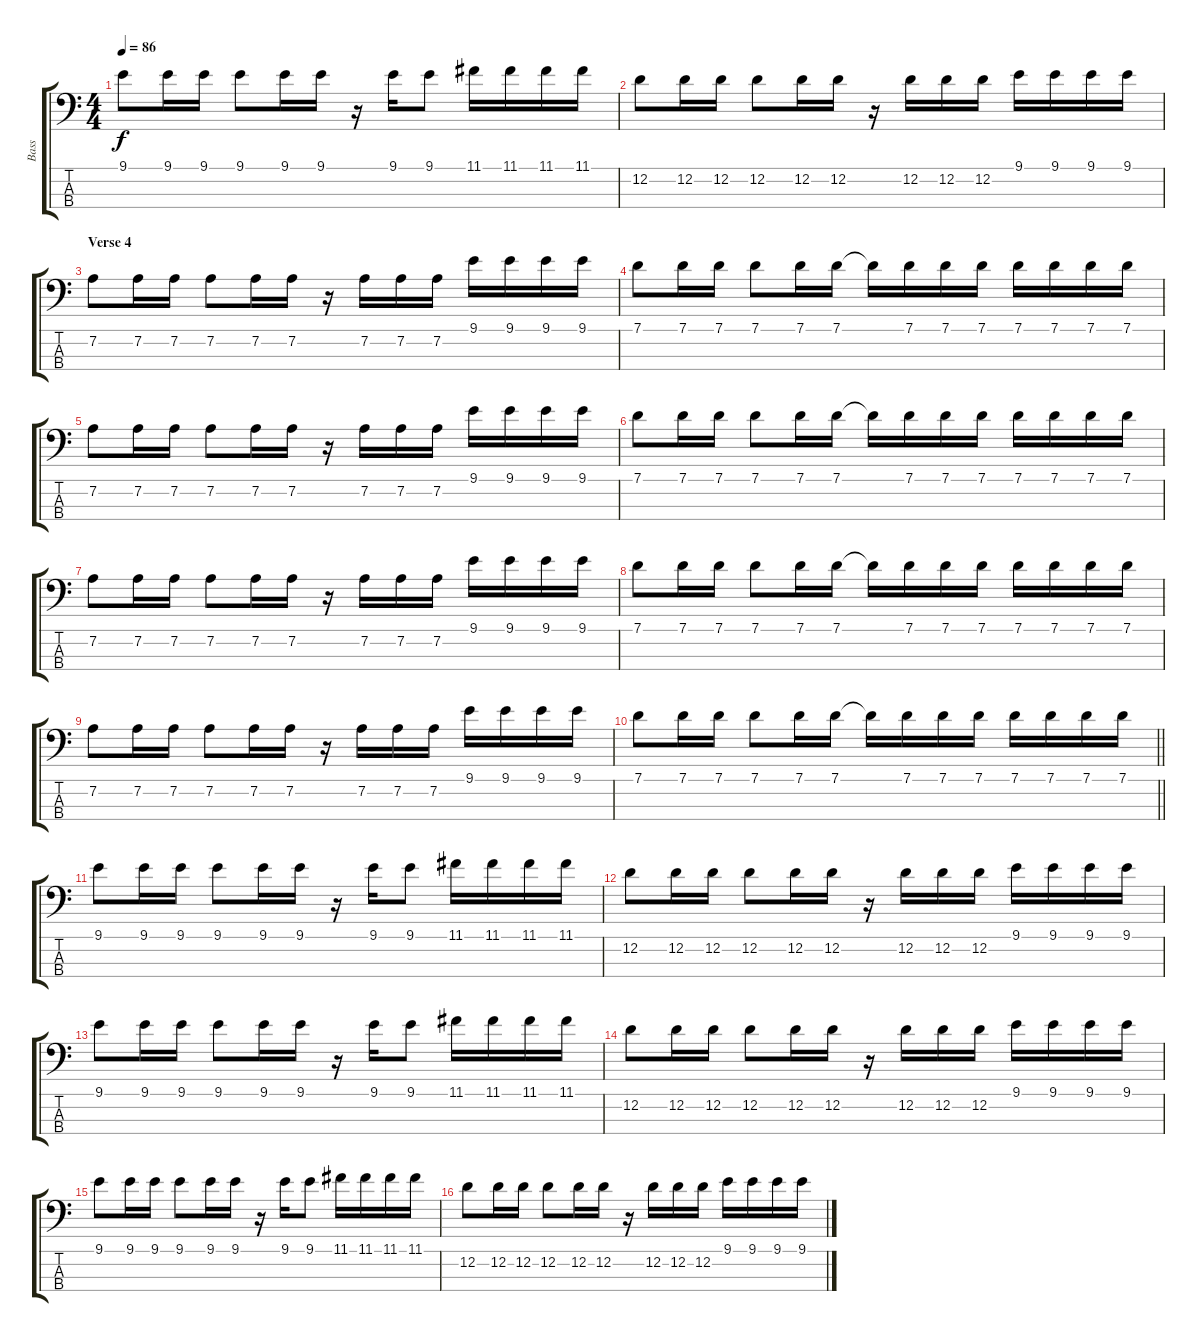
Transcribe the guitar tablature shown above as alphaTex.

\track ("Bass" "Bass") {instrument electricbassfinger}
\staff {score tabs}
\tuning (G2 D2 A1 E1) {hide}
\ts (4 4)
\tempo 86
\clef f4
\ks c
9.1.8{dy f} 9.1.16 9.1.16 9.1.8 9.1.16 9.1.16 r.16 9.1.16 9.1.8 11.1.16 11.1.16 11.1.16 11.1.16 |
12.2.8 12.2.16 12.2.16 12.2.8 12.2.16 12.2.16 r.16 12.2.16 12.2.16 12.2.16 9.1.16 9.1.16 9.1.16 9.1.16 |
\section ("" "Verse 4")
7.2.8 7.2.16 7.2.16 7.2.8 7.2.16 7.2.16 r.16 7.2.16 7.2.16 7.2.16 9.1.16 9.1.16 9.1.16 9.1.16 |
7.1.8 7.1.16 7.1.16 7.1.8 7.1.16 7.1.16 7.1{t}.16 7.1.16 7.1.16 7.1.16 7.1.16 7.1.16 7.1.16 7.1.16 |
7.2.8 7.2.16 7.2.16 7.2.8 7.2.16 7.2.16 r.16 7.2.16 7.2.16 7.2.16 9.1.16 9.1.16 9.1.16 9.1.16 |
7.1.8 7.1.16 7.1.16 7.1.8 7.1.16 7.1.16 7.1{t}.16 7.1.16 7.1.16 7.1.16 7.1.16 7.1.16 7.1.16 7.1.16 |
7.2.8 7.2.16 7.2.16 7.2.8 7.2.16 7.2.16 r.16 7.2.16 7.2.16 7.2.16 9.1.16 9.1.16 9.1.16 9.1.16 |
7.1.8 7.1.16 7.1.16 7.1.8 7.1.16 7.1.16 7.1{t}.16 7.1.16 7.1.16 7.1.16 7.1.16 7.1.16 7.1.16 7.1.16 |
7.2.8 7.2.16 7.2.16 7.2.8 7.2.16 7.2.16 r.16 7.2.16 7.2.16 7.2.16 9.1.16 9.1.16 9.1.16 9.1.16 |
\barLineRight lightlight
7.1.8 7.1.16 7.1.16 7.1.8 7.1.16 7.1.16 7.1{t}.16 7.1.16 7.1.16 7.1.16 7.1.16 7.1.16 7.1.16 7.1.16 |
9.1.8 9.1.16 9.1.16 9.1.8 9.1.16 9.1.16 r.16 9.1.16 9.1.8 11.1.16 11.1.16 11.1.16 11.1.16 |
12.2.8 12.2.16 12.2.16 12.2.8 12.2.16 12.2.16 r.16 12.2.16 12.2.16 12.2.16 9.1.16 9.1.16 9.1.16 9.1.16 |
9.1.8 9.1.16 9.1.16 9.1.8 9.1.16 9.1.16 r.16 9.1.16 9.1.8 11.1.16 11.1.16 11.1.16 11.1.16 |
12.2.8 12.2.16 12.2.16 12.2.8 12.2.16 12.2.16 r.16 12.2.16 12.2.16 12.2.16 9.1.16 9.1.16 9.1.16 9.1.16 |
9.1.8 9.1.16 9.1.16 9.1.8 9.1.16 9.1.16 r.16 9.1.16 9.1.8 11.1.16 11.1.16 11.1.16 11.1.16 |
12.2.8 12.2.16 12.2.16 12.2.8 12.2.16 12.2.16 r.16 12.2.16 12.2.16 12.2.16 9.1.16 9.1.16 9.1.16 9.1.16
